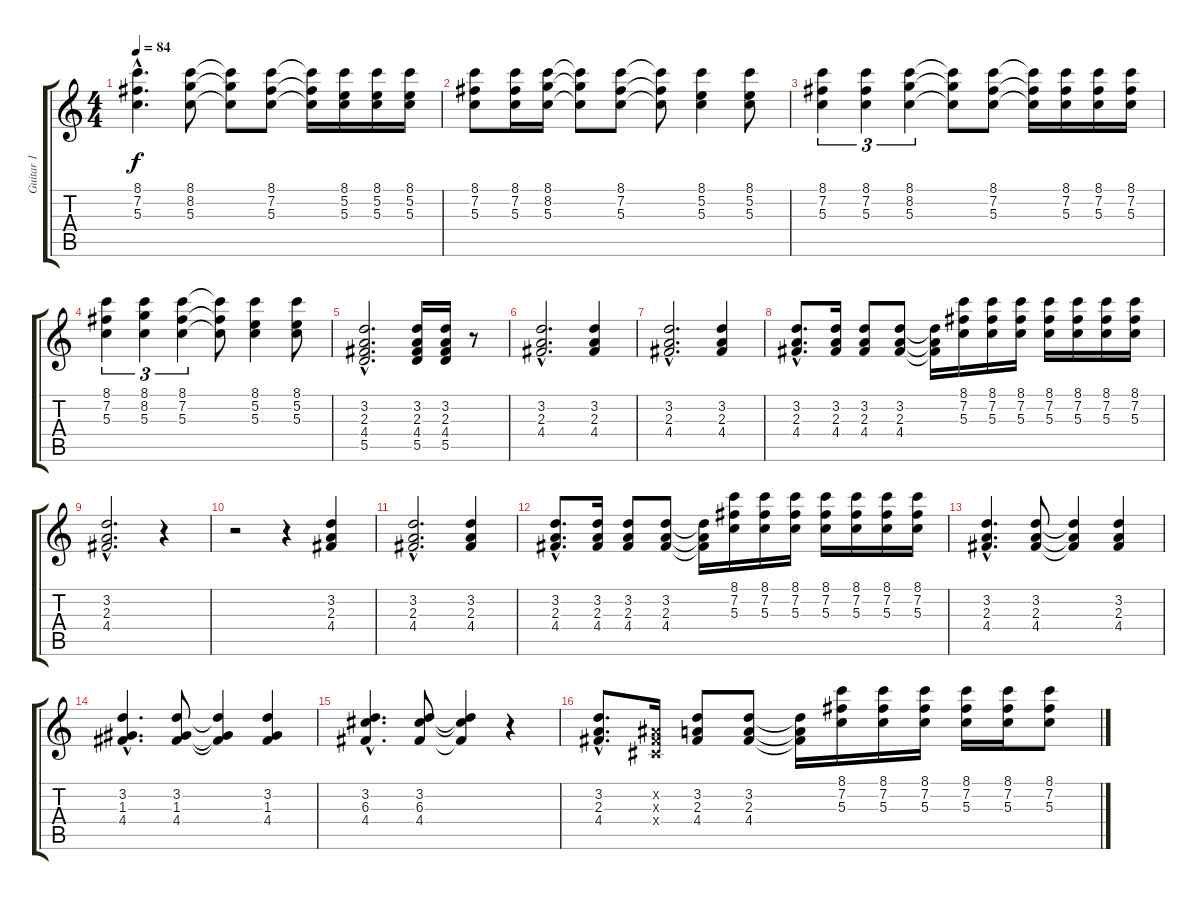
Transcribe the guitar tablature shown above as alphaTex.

\track ("Guitar 1" "Guitar 1") {instrument electricguitarclean}
\staff {score tabs}
\tuning (E4 B3 G3 D3 A2 E2) {hide}
\ts (4 4)
\tempo 84
\clef g2
\ks c
(8.1{hac} 7.2{hac} 5.3{hac}).4{d dy f} (8.1 8.2 5.3).8 (8.1{t} 8.2{t} 5.3{t}).8 (8.1 7.2 5.3).8 (8.1{t} 7.2{t} 5.3{t}).16 (8.1 5.2 5.3).16 (8.1 5.2 5.3).16 (8.1 5.2 5.3).16 |
(8.1 7.2 5.3).8 (8.1 7.2 5.3).16 (8.1 8.2 5.3).16 (8.1{t} 8.2{t} 5.3{t}).8 (8.1 7.2 5.3).8 (8.1{t} 7.2{t} 5.3{t}).8 (8.1 5.2 5.3).4 (8.1 5.2 5.3).8 |
(8.1 7.2 5.3).4{tu (3 2)} (8.1 7.2 5.3).4{tu (3 2)} (8.1 8.2 5.3).4{tu (3 2)} (8.1{t} 8.2{t} 5.3{t}).8 (8.1 7.2 5.3).8 (8.1{t} 7.2{t} 5.3{t}).16 (8.1 7.2 5.3).16 (8.1 7.2 5.3).16 (8.1 7.2 5.3).16 |
(8.1 7.2 5.3).4{tu (3 2)} (8.1 8.2 5.3).4{tu (3 2)} (8.1 7.2 5.3).4{tu (3 2)} (8.1{t} 7.2{t} 5.3{t}).8 (8.1 5.2 5.3).4 (8.1 5.2 5.3).8 |
(3.2{hac} 2.3{hac} 4.4{hac} 5.5{hac}).2{d} (3.2 2.3 4.4 5.5).16 (3.2 2.3 4.4 5.5).16 r.8 |
(3.2{hac} 2.3{hac} 4.4{hac}).2{d} (3.2 2.3 4.4).4 |
(3.2{hac} 2.3{hac} 4.4{hac}).2{d} (3.2 2.3 4.4).4 |
(3.2{hac} 2.3{hac} 4.4{hac}).8{d} (3.2 2.3 4.4).16 (3.2 2.3 4.4).8 (3.2 2.3 4.4).8 (3.2{t} 2.3{t} 4.4{t}).16 (8.1 7.2 5.3).16 (8.1 7.2 5.3).16 (8.1 7.2 5.3).16 (8.1 7.2 5.3).16 (8.1 7.2 5.3).16 (8.1 7.2 5.3).16 (8.1 7.2 5.3).16 |
(3.2{hac} 2.3{hac} 4.4{hac}).2{d} r.4 |
r.2 r.4 (3.2 2.3 4.4).4 |
(3.2{hac} 2.3{hac} 4.4{hac}).2{d} (3.2 2.3 4.4).4 |
(3.2{hac} 2.3{hac} 4.4{hac}).8{d} (3.2 2.3 4.4).16 (3.2 2.3 4.4).8 (3.2 2.3 4.4).8 (3.2{t} 2.3{t} 4.4{t}).16 (8.1 7.2 5.3).16 (8.1 7.2 5.3).16 (8.1 7.2 5.3).16 (8.1 7.2 5.3).16 (8.1 7.2 5.3).16 (8.1 7.2 5.3).16 (8.1 7.2 5.3).16 |
(3.2{hac} 2.3{hac} 4.4{hac}).4{d} (3.2 2.3 4.4).8 (3.2{t} 2.3{t} 4.4{t}).4 (3.2 2.3 4.4).4 |
(3.2{hac} 1.3{hac} 4.4{hac}).4{d} (3.2 1.3 4.4).8 (3.2{t} 1.3{t} 4.4{t}).4 (3.2 1.3 4.4).4 |
(3.2{hac} 6.3{hac} 4.4{hac}).4{d} (3.2 6.3 4.4).8 (3.2{t} 6.3{t} 4.4{t}).4 r.4 |
(3.2{hac} 2.3{hac} 4.4{hac}).8{d} (-1.2{x} -1.3{x} -1.4{x}).16 (3.2 2.3 4.4).8 (3.2 2.3 4.4).8 (3.2{t} 2.3{t} 4.4{t}).16 (8.1 7.2 5.3).16 (8.1 7.2 5.3).16 (8.1 7.2 5.3).16 (8.1 7.2 5.3).16 (8.1 7.2 5.3).16 (8.1 7.2 5.3).8
